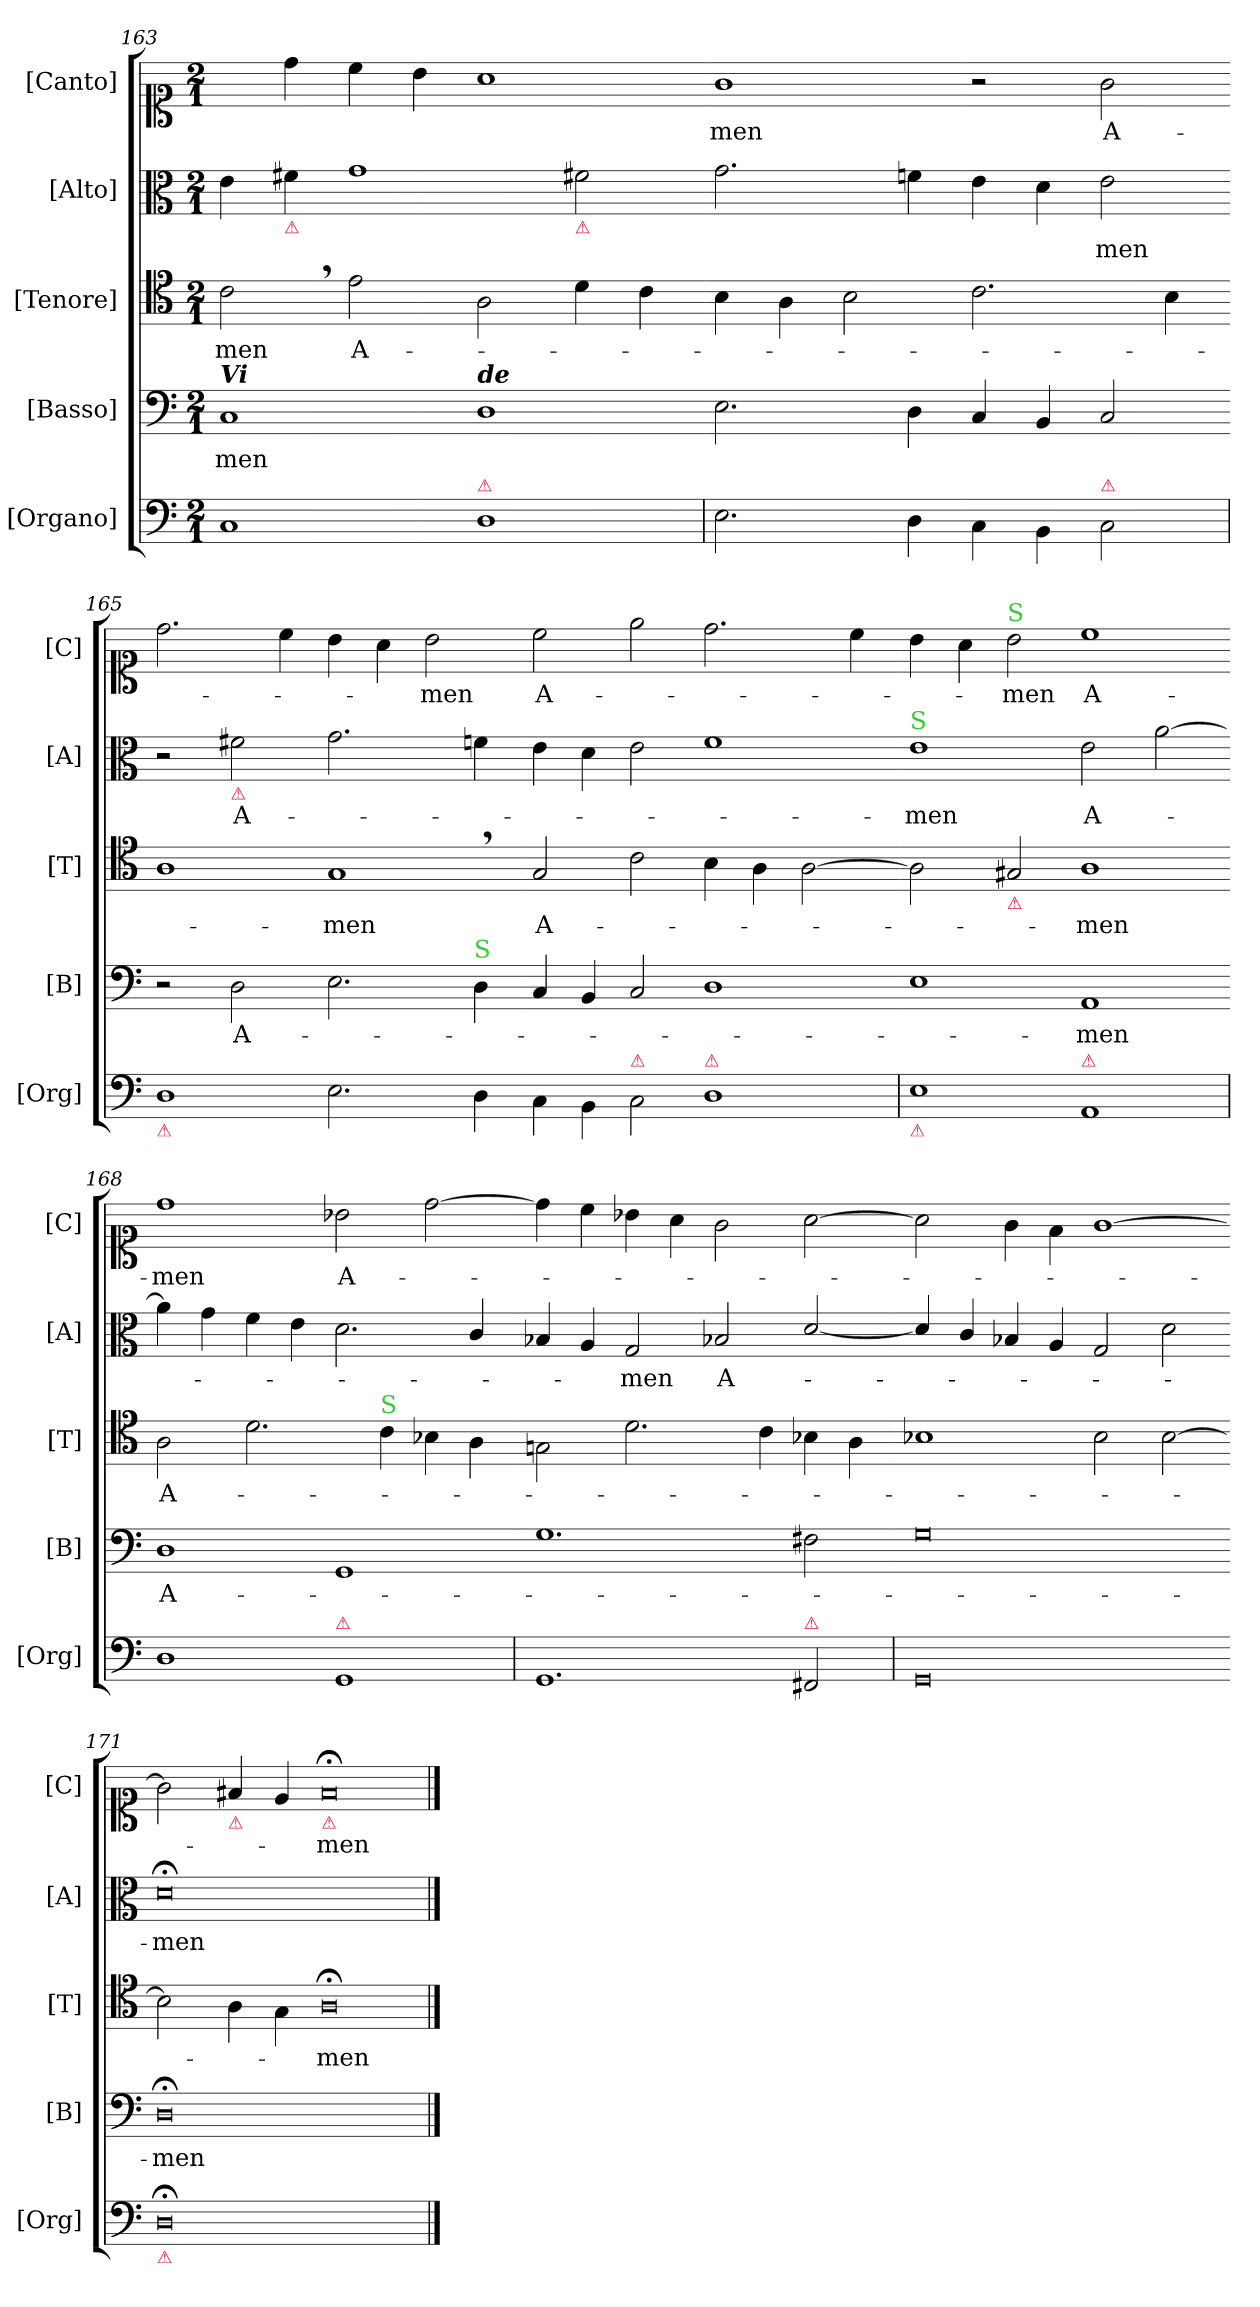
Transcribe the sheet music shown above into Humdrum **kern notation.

**kern	**kern	**text	**kern	**text	**kern	**text	**kern	**text
*part5	*part4	*part4	*part3	*part3	*part2	*part2	*part1	*part1
*staff5	*staff4	*staff4	*staff3	*staff3	*staff2	*staff2	*staff1	*staff1
*I"[Organo]	*I"[Basso]	*	*I"[Tenore]	*	*I"[Alto]	*	*I"[Canto]	*
*I'[Org]	*I'[B]	*	*I'[T]	*	*I'[A]	*	*I'[C]	*
*clefF4	*clefF4	*	*clefC4	*	*clefC3	*	*clefC1	*
*k[]	*k[]	*	*k[]	*	*k[]	*	*k[]	*
*M2/1	*M2/1	*	*M2/1	*	*M2/1	*	*M2/1	*
=163	=163	=163	=163	=163	=163	=163	=163	=163
!	!LO:TX:a:Bi:t=Vi	!	!	!	!	!	!	!
1C	1C	-men	2c,<\	-men	4e\	.	4ryy	.
!	!	!	!	!	!LO:TX:b:color=crimson:t=⚠	!	!	!
.	.	.	.	.	4f#X\	.	4dd\	.
!	!	!	!	!LO:LY:i	!	!	!	!
.	.	.	2e\	A-	1g	.	4cc\	.
.	.	.	.	.	.	.	4b\	.
!	!LO:TX:a:Bi:t=de	!	!	!	!	!	!	!
!LO:TX:a:color=crimson:t=⚠	!	!	!	!	!	!	!	!
1D	1D	.	2A\	.	.	.	1a	.
!	!	!	!	!	!LO:TX:b:color=crimson:t=⚠	!	!	!
.	.	.	4d\	.	2f#X\	.	.	.
.	.	.	4c\	.	.	.	.	.
=164	=164-	=164-	=164-	=164-	=164-	=164-	=164-	=164-
2.E\	2.E\	.	4B\	.	2.g\	.	1g	-men
.	.	.	4A\	.	.	.	.	.
.	.	.	2B\	.	.	.	.	.
4D\	4D\	.	.	.	4fn\	.	.	.
4C\	4C/	.	2.c\	.	4e\	.	2r	.
4BB\	4BB/	.	.	.	4d\	.	.	.
!LO:TX:a:color=crimson:t=⚠	!	!	!	!	!	!	!	!
2C\	2C/	.	.	.	2e\	-men	2g\	A-
.	.	.	4B\	.	.	.	.	.
=165	=165-	=165-	=165-	=165-	=165-	=165-	=165-	=165-
!LO:TX:b:color=crimson:t=⚠	!	!	!	!	!	!	!	!
1D	2r	.	1A	.	2r	.	2.dd\	.
!	!	!	!	!	!LO:TX:b:color=crimson:t=⚠	!	!	!
!	!	!	!	!	!	!LO:LY:i	!	!
.	2D\	A-	.	.	2f#X\	A-	.	.
.	.	.	.	.	.	.	4cc\	.
!	!	!	!	!LO:LY:i	!	!	!	!
2.E\	2.E\	.	1G,<	-men	2.g\	.	4b\	.
.	.	.	.	.	.	.	4a\	.
.	.	.	.	.	.	.	2b\	-men
!	!LO:TX:a:color=limegreen:t=S	!	!	!	!	!	!	!
4D\	4D\	.	.	.	4fn\	.	.	.
=166-	=166-	=166-	=166-	=166-	=166-	=166-	=166-	=166-
!	!	!	!	!	!	!	!	!LO:LY:i
4C\	4C/	.	2G/	A-	4e\	.	2cc\	A-
4BB\	4BB/	.	.	.	4d\	.	.	.
!LO:TX:a:color=crimson:t=⚠	!	!	!	!	!	!	!	!
2C\	2C/	.	2c\	.	2e\	.	2ee\	.
!LO:TX:a:color=crimson:t=⚠	!	!	!	!	!	!	!	!
1D	1D	.	4B\	.	1f	.	2.dd\	.
.	.	.	4A\	.	.	.	.	.
.	.	.	[2A\	.	.	.	.	.
.	.	.	.	.	.	.	4cc\	.
=167	=167-	=167-	=167-	=167-	=167-	=167-	=167-	=167-
!	!	!	!	!	!LO:TX:a:color=limegreen:t=S	!	!	!
!LO:TX:b:color=crimson:t=⚠	!	!	!	!	!	!	!	!
!	!	!	!	!	!	!LO:LY:i	!	!
1E	1E	.	2A\]	.	1e	-men	4b\	.
.	.	.	.	.	.	.	4a\	.
!	!	!	!	!	!	!	!LO:TX:a:color=limegreen:t=S	!
!	!	!	!LO:TX:b:color=crimson:t=⚠	!	!	!	!	!
!	!	!	!	!	!	!	!	!LO:LY:i
.	.	.	2G#X/	.	.	.	2b\	-men
!LO:TX:a:color=crimson:t=⚠	!	!	!	!	!	!	!	!
1AA	1AA	-men	1A	-men	2e\	A-	1cc	A-
.	.	.	.	.	[2a\	.	.	.
=168	=168-	=168-	=168-	=168-	=168-	=168-	=168-	=168-
!	!	!LO:LY:i	!	!LO:LY:i	!	!	!	!
1D	1D	A-	2A\	A-	4a\]	.	1dd	-men
.	.	.	.	.	4g\	.	.	.
.	.	.	2.d\	.	4f\	.	.	.
.	.	.	.	.	4e\	.	.	.
!LO:TX:a:color=crimson:t=⚠	!	!	!	!	!	!	!	!
1GG	1GG	.	.	.	2.d\	.	2b-X\	A-
!	!	!	!LO:TX:a:color=limegreen:t=S	!	!	!	!	!
.	.	.	4c\	.	.	.	.	.
.	.	.	4B-X\	.	.	.	[2dd\	.
.	.	.	4A\	.	4c/	.	.	.
=169	=169-	=169-	=169-	=169-	=169-	=169-	=169-	=169-
1.GG	1.G	.	2Gn\	.	4B-X/	.	4dd\]	.
.	.	.	.	.	4A/	.	4cc\	.
.	.	.	2.d\	.	2G/	-men	4b-X\	.
.	.	.	.	.	.	.	4a\	.
!	!	!	!	!	!	!LO:LY:i	!	!
.	.	.	.	.	2B-X/	A-	2g\	.
.	.	.	4c\	.	.	.	.	.
!LO:TX:a:color=crimson:t=⚠	!	!	!	!	!	!	!	!
2FF#X/	2F#X\	.	4B-X\	.	[2d/	.	[2a\	.
.	.	.	4A\	.	.	.	.	.
=170	=170-	=170-	=170-	=170-	=170-	=170-	=170-	=170-
0GG	0G	.	1B-X	.	4d/]	.	2a\]	.
.	.	.	.	.	4c/	.	.	.
.	.	.	.	.	4B-X/	.	4g\	.
.	.	.	.	.	4A/	.	4f\	.
.	.	.	2B-\	.	2G/	.	[1g	.
.	.	.	[2B-\	.	2d\	.	.	.
=171-	=171-	=171-	=171-	=171-	=171-	=171-	=171-	=171-
!LO:TX:b:color=crimson:t=⚠	!	!	!	!	!	!	!	!
!	!	!LO:LY:i	!	!	!	!LO:LY:i	!	!
0D;<	0D;<	-men	2B-\]	.	0d;	-men	2g]	.
!	!	!	!	!	!	!	!LO:TX:b:color=crimson:t=⚠	!
.	.	.	4A\	.	.	.	4f#X/	.
.	.	.	4G\	.	.	.	4e/	.
!	!	!	!	!	!	!	!LO:TX:b:color=crimson:t=⚠	!
!	!	!	!LO:N:vis=0	!LO:LY:i	!	!	!LO:N:vis=0	!
.	.	.	1A;<	-men	.	.	1f#;<	-men
==	==	==	==	==	==	==	==	==
*-	*-	*-	*-	*-	*-	*-	*-	*-
